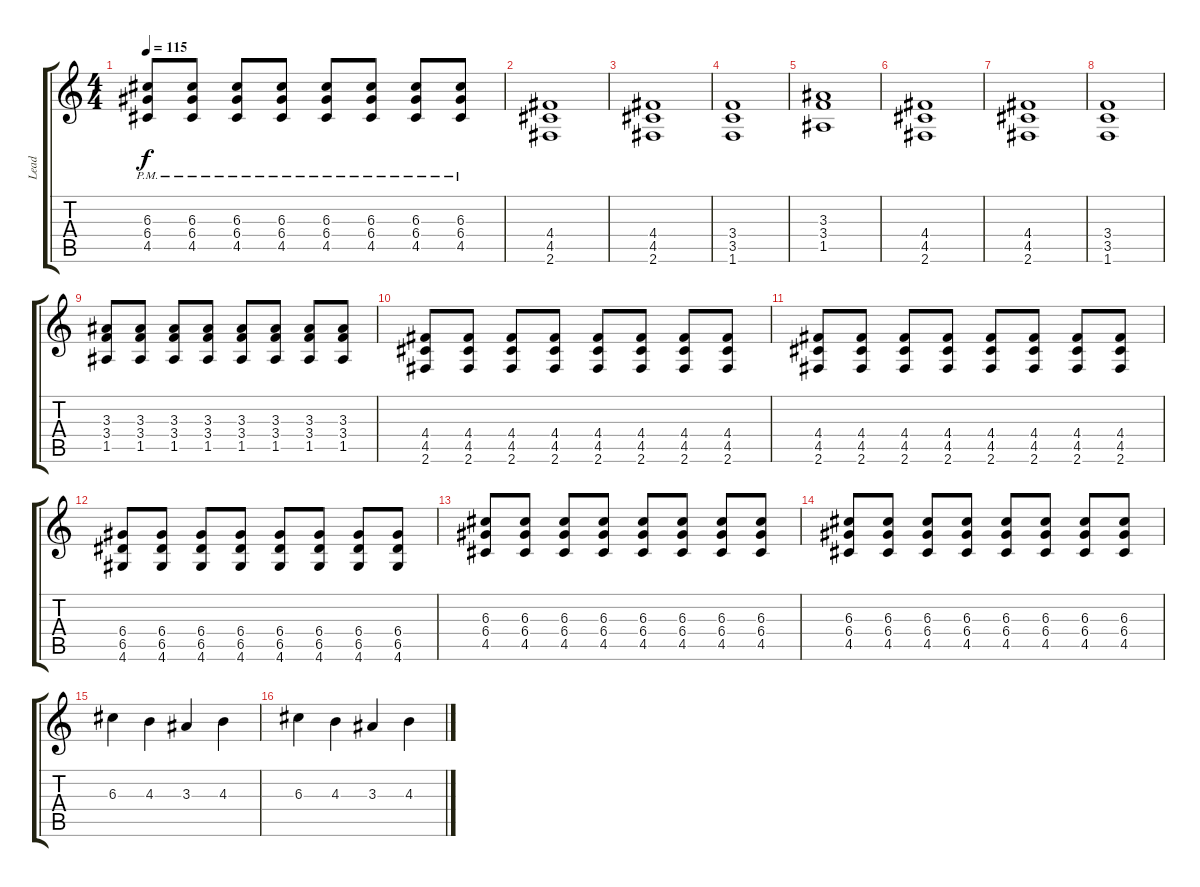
\track ("Lead" "Lead") {instrument distortionguitar}
\staff {score tabs}
\tuning (E4 B3 G3 D3 A2 E2) {hide}
\ts (4 4)
\tempo 115
\clef g2
\ks c
(6.3 6.4 4.5{pm}).8{dy f} (6.3 6.4 4.5{pm}).8 (6.3 6.4 4.5{pm}).8 (6.3 6.4 4.5{pm}).8 (6.3 6.4 4.5{pm}).8 (6.3 6.4 4.5{pm}).8 (6.3 6.4 4.5{pm}).8 (6.3 6.4 4.5{pm}).8 |
(4.4 4.5 2.6).1 |
(4.4 4.5 2.6).1 |
(3.4 3.5 1.6).1 |
(3.3 3.4 1.5).1 |
(4.4 4.5 2.6).1 |
(4.4 4.5 2.6).1 |
(3.4 3.5 1.6).1 |
(3.3 3.4 1.5).8 (3.3 3.4 1.5).8 (3.3 3.4 1.5).8 (3.3 3.4 1.5).8 (3.3 3.4 1.5).8 (3.3 3.4 1.5).8 (3.3 3.4 1.5).8 (3.3 3.4 1.5).8 |
(4.4 4.5 2.6).8 (4.4 4.5 2.6).8 (4.4 4.5 2.6).8 (4.4 4.5 2.6).8 (4.4 4.5 2.6).8 (4.4 4.5 2.6).8 (4.4 4.5 2.6).8 (4.4 4.5 2.6).8 |
(4.4 4.5 2.6).8 (4.4 4.5 2.6).8 (4.4 4.5 2.6).8 (4.4 4.5 2.6).8 (4.4 4.5 2.6).8 (4.4 4.5 2.6).8 (4.4 4.5 2.6).8 (4.4 4.5 2.6).8 |
(6.4 6.5 4.6).8 (6.4 6.5 4.6).8 (6.4 6.5 4.6).8 (6.4 6.5 4.6).8 (6.4 6.5 4.6).8 (6.4 6.5 4.6).8 (6.4 6.5 4.6).8 (6.4 6.5 4.6).8 |
(6.3 6.4 4.5).8 (6.3 6.4 4.5).8 (6.3 6.4 4.5).8 (6.3 6.4 4.5).8 (6.3 6.4 4.5).8 (6.3 6.4 4.5).8 (6.3 6.4 4.5).8 (6.3 6.4 4.5).8 |
(6.3 6.4 4.5).8 (6.3 6.4 4.5).8 (6.3 6.4 4.5).8 (6.3 6.4 4.5).8 (6.3 6.4 4.5).8 (6.3 6.4 4.5).8 (6.3 6.4 4.5).8 (6.3 6.4 4.5).8 |
6.3.4 4.3.4 3.3.4 4.3.4 |
6.3.4 4.3.4 3.3.4 4.3.4
